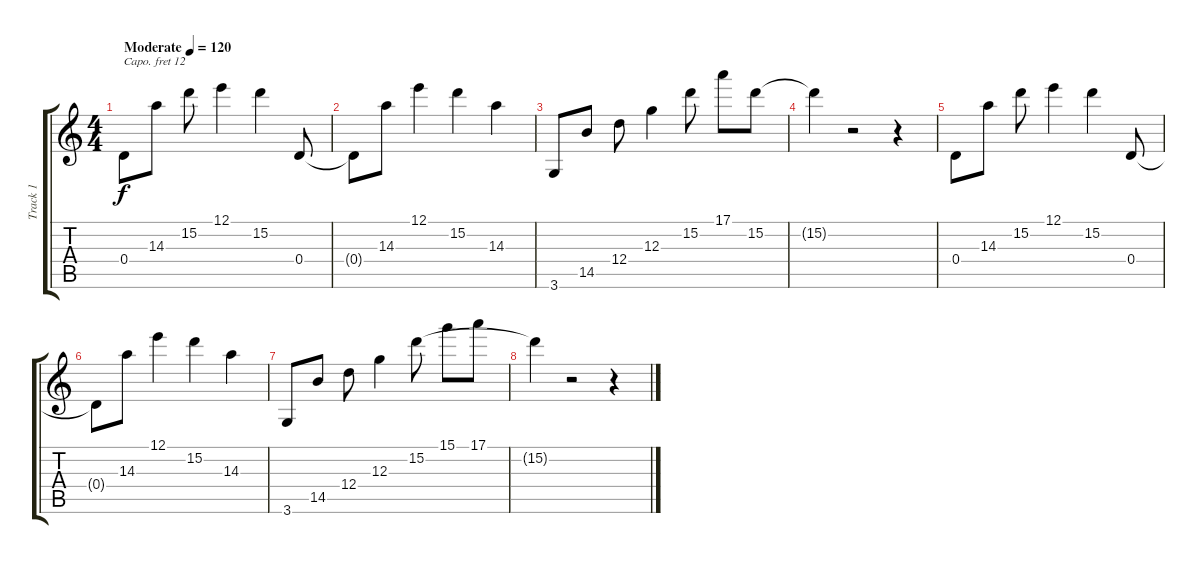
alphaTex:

\track ("Track 1" "Track 1") {instrument acousticgrandpiano}
\staff {score tabs}
\capo 12
\tuning (E4 B3 G3 D3 A2 E2) {hide}
\ts (4 4)
\tempo (120 "Moderate")
\clef g2
\ks c
0.4.8{dy f instrument acousticgrandpiano} 14.3.8 15.2.8 12.1.4 15.2.4 0.4.8 |
0.4{t}.8 14.3.8 12.1.4 15.2.4 14.3.4 |
3.6.8 14.5.8 12.4.8 12.3.4 15.2.8 17.1.8 15.2.8 |
15.2{t}.4 r.2 r.4 |
0.4.8 14.3.8 15.2.8 12.1.4 15.2.4 0.4.8 |
0.4{t}.8 14.3.8 12.1.4 15.2.4 14.3.4 |
3.6.8 14.5.8 12.4.8 12.3.4 15.2.8 15.1.8 17.1.8 |
15.2{t}.4 r.2 r.4
